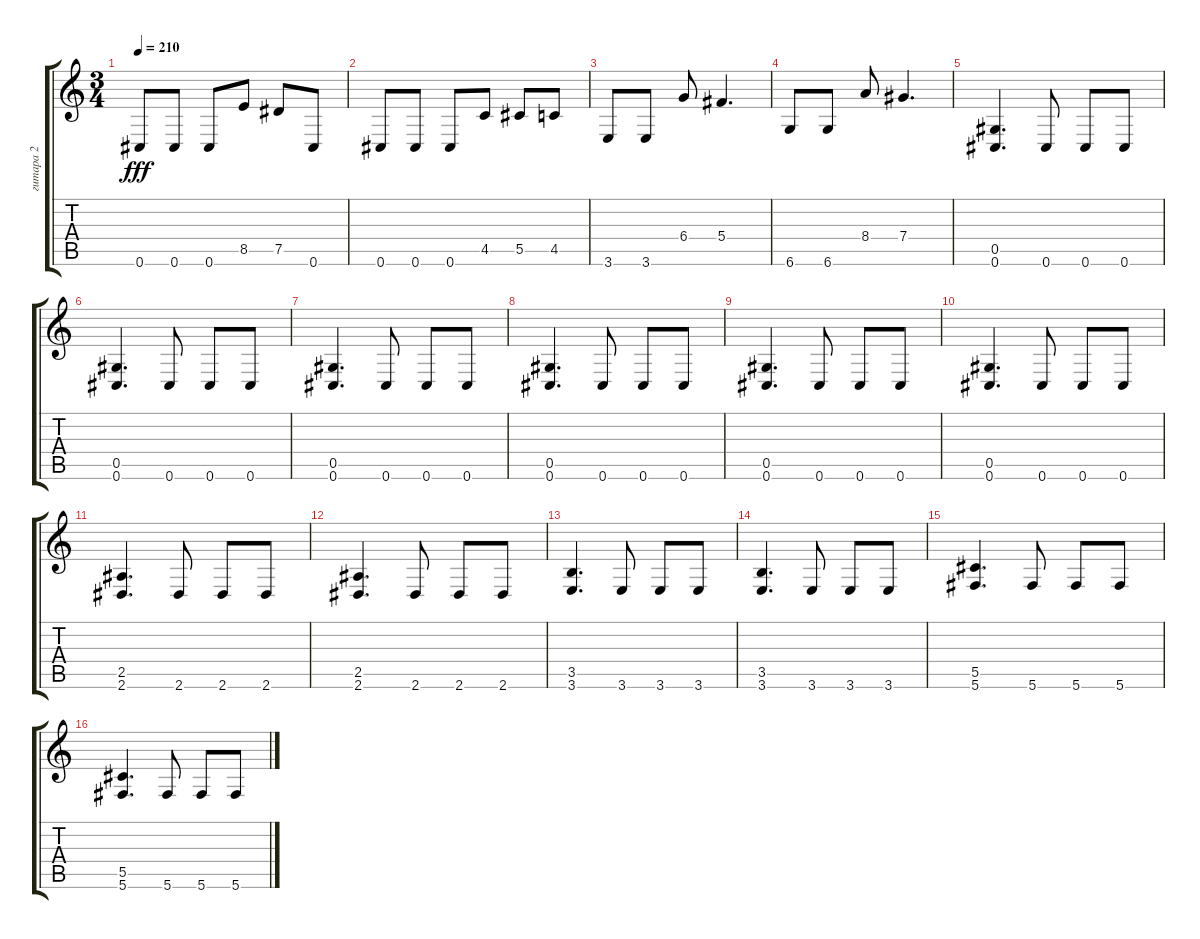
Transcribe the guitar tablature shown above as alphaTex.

\track ("гитара 2" "гитара 2") {instrument distortionguitar}
\staff {score tabs}
\tuning (Eb4 Bb3 Gb3 Db3 Ab2 Db2) {hide}
\ts (3 4)
\tempo 210
\clef g2
\ks c
0.6.8{dy fff} 0.6.8 0.6.8 8.5.8 7.5.8 0.6.8 |
0.6.8 0.6.8 0.6.8 4.5.8 5.5.8 4.5.8 |
3.6.8 3.6.8 6.4.8 5.4.4{d} |
6.6.8 6.6.8 8.4.8 7.4.4{d} |
(0.5 0.6).4{d} 0.6.8 0.6.8 0.6.8 |
(0.5 0.6).4{d} 0.6.8 0.6.8 0.6.8 |
(0.5 0.6).4{d} 0.6.8 0.6.8 0.6.8 |
(0.5 0.6).4{d} 0.6.8 0.6.8 0.6.8 |
(0.5 0.6).4{d} 0.6.8 0.6.8 0.6.8 |
(0.5 0.6).4{d} 0.6.8 0.6.8 0.6.8 |
(2.5 2.6).4{d} 2.6.8 2.6.8 2.6.8 |
(2.5 2.6).4{d} 2.6.8 2.6.8 2.6.8 |
(3.5 3.6).4{d} 3.6.8 3.6.8 3.6.8 |
(3.5 3.6).4{d} 3.6.8 3.6.8 3.6.8 |
(5.5 5.6).4{d} 5.6.8 5.6.8 5.6.8 |
(5.5 5.6).4{d} 5.6.8 5.6.8 5.6.8
